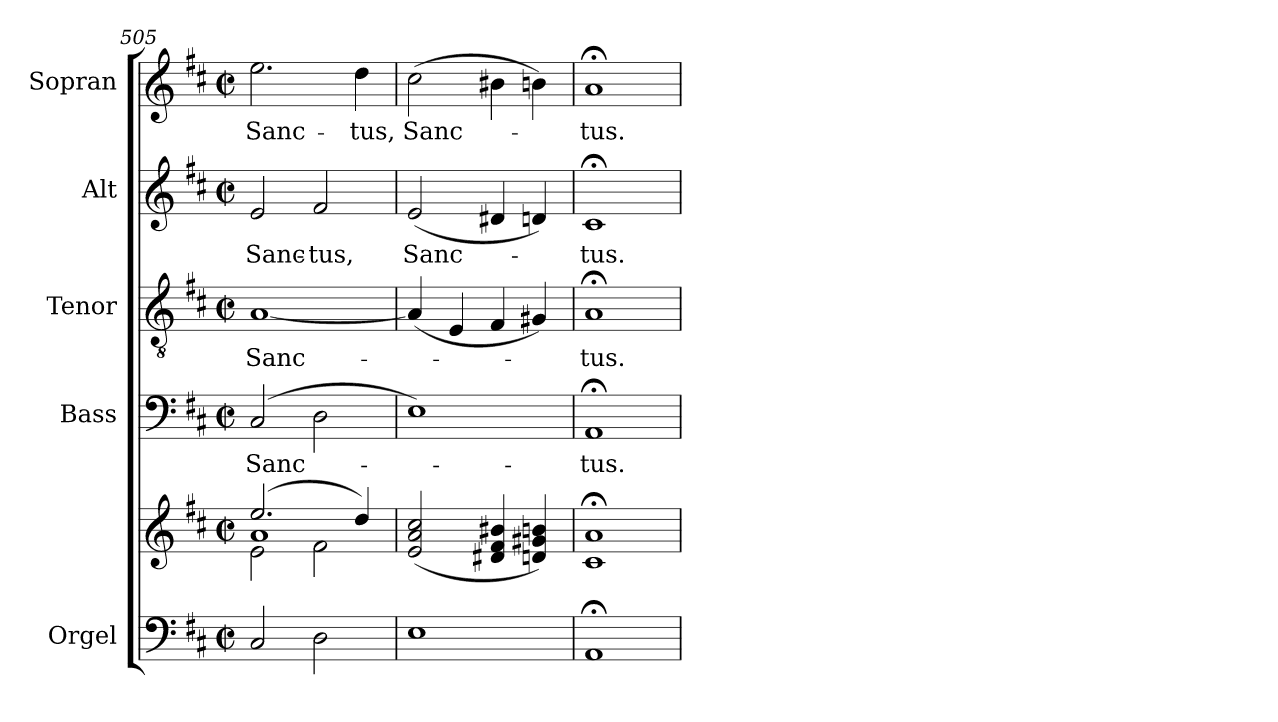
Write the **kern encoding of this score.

**kern	**kern	**kern	**text	**kern	**text	**kern	**text	**kern	**text
*part5	*part5	*part4	*part4	*part3	*part3	*part2	*part2	*part1	*part1
*staff6	*staff5	*staff4	*staff4	*staff3	*staff3	*staff2	*staff2	*staff1	*staff1
*I"Orgel	*	*I"Bass	*	*I"Tenor	*	*I"Alt	*	*I"Sopran	*
*I'Org.	*	*I'B.	*	*I'T.	*	*I'A.	*	*I'S.	*
*clefF4	*clefG2	*clefF4	*	*clefGv2	*	*clefG2	*	*clefG2	*
*k[f#c#]	*k[f#c#]	*k[f#c#]	*	*k[f#c#]	*	*k[f#c#]	*	*k[f#c#]	*
*D:	*D:	*D:	*	*D:	*	*D:	*	*D:	*
*M2/2	*M2/2	*M2/2	*	*M2/2	*	*M2/2	*	*M2/2	*
*met(c|)	*met(c|)	*met(c|)	*	*met(c|)	*	*met(c|)	*	*met(c|)	*
=505	=505	=505	=505	=505	=505	=505	=505	=505	=505
*	*^	*	*	*	*	*	*	*	*
*	*	*^	*	*	*	*	*	*	*	*
!	!	!	!	!	!LO:LY:b	!	!LO:LY:b	!	!LO:LY:b	!	!LO:LY:b
2C#/	(2.ee/	2e\	1a	(2C#/	Sanc-	[1A	Sanc-	2e/	Sanc-	2.ee\	Sanc-
!	!	!	!	!	!	!	!	!	!LO:LY:b	!	!
2D\	.	2f#\	.	2D\	.	.	.	2f#/	-tus,	.	.
!	!	!	!	!	!	!	!	!	!	!	!LO:LY:b
.	4dd/)	.	.	.	.	.	.	.	.	4dd\	-tus,
*	*v	*v	*v	*	*	*	*	*	*	*	*
!!LO:LB:g=z
=506	=506	=506	=506	=506	=506	=506	=506	=506	=506
!	!	!	!	!	!	!	!LO:LY:b	!	!LO:LY:b
1E	(<2e/ 2a/ 2cc#/	1E)	.	(<4A/]	.	(<2e/	Sanc-	(>2cc#\	Sanc-
.	.	.	.	4E/	.	.	.	.	.
.	4d#X/ 4f#/ 4b#X/	.	.	4F#/	.	4d#X/	.	4b#X\	.
.	4dn/ 4g#X/ 4bn/)	.	.	4G#X/)	.	4dn/)	.	4bn\)	.
=507	=507	=507	=507	=507	=507	=507	=507	=507	=507
!	!	!	!LO:LY:b	!	!LO:LY:b	!	!LO:LY:b	!	!LO:LY:b
1AA;<	1c#;< 1a;<	1AA;<	-tus.	1A;<	-tus.	1c#;<	-tus.	1a;<	-tus.
=	=	=	=	=	=	=	=	=	=
*-	*-	*-	*-	*-	*-	*-	*-	*-	*-
